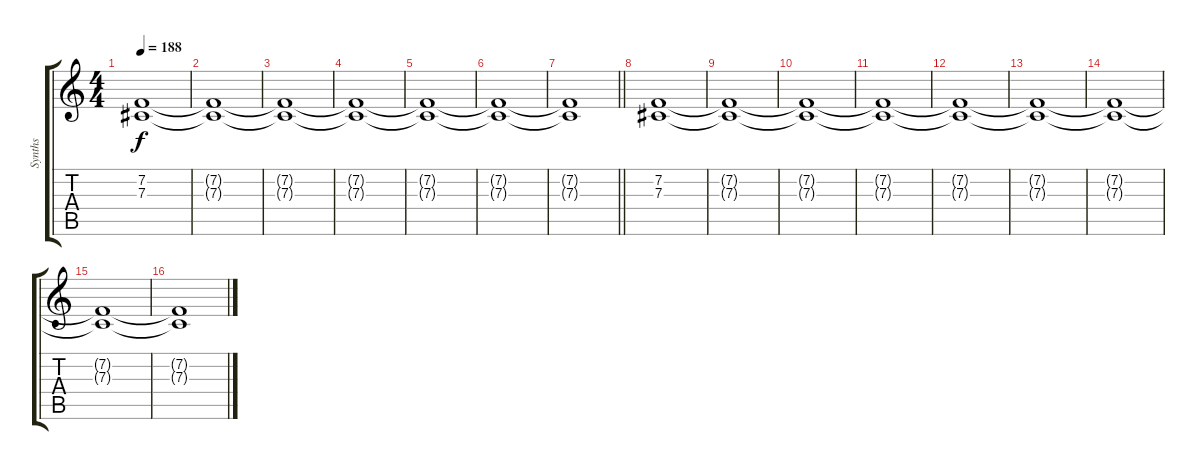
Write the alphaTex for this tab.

\track ("Synths" "Synths") {instrument fx6goblins}
\staff {score tabs}
\tuning (Eb4 Bb3 Gb3 Db3 Ab2 Eb2) {hide}
\ts (4 4)
\tempo 188
\clef g2
\ks c
(7.2{t} 7.3{t}).1{dy f} |
(7.2{t} 7.3{t}).1 |
(7.2{t} 7.3{t}).1 |
(7.2{t} 7.3{t}).1 |
(7.2{t} 7.3{t}).1 |
(7.2{t} 7.3{t}).1 |
\barLineRight lightlight
(7.2{t} 7.3{t}).1 |
(7.2 7.3).1 |
(7.2{t} 7.3{t}).1 |
(7.2{t} 7.3{t}).1 |
(7.2{t} 7.3{t}).1 |
(7.2{t} 7.3{t}).1 |
(7.2{t} 7.3{t}).1 |
(7.2{t} 7.3{t}).1 |
(7.2{t} 7.3{t}).1 |
(7.2{t} 7.3{t}).1
